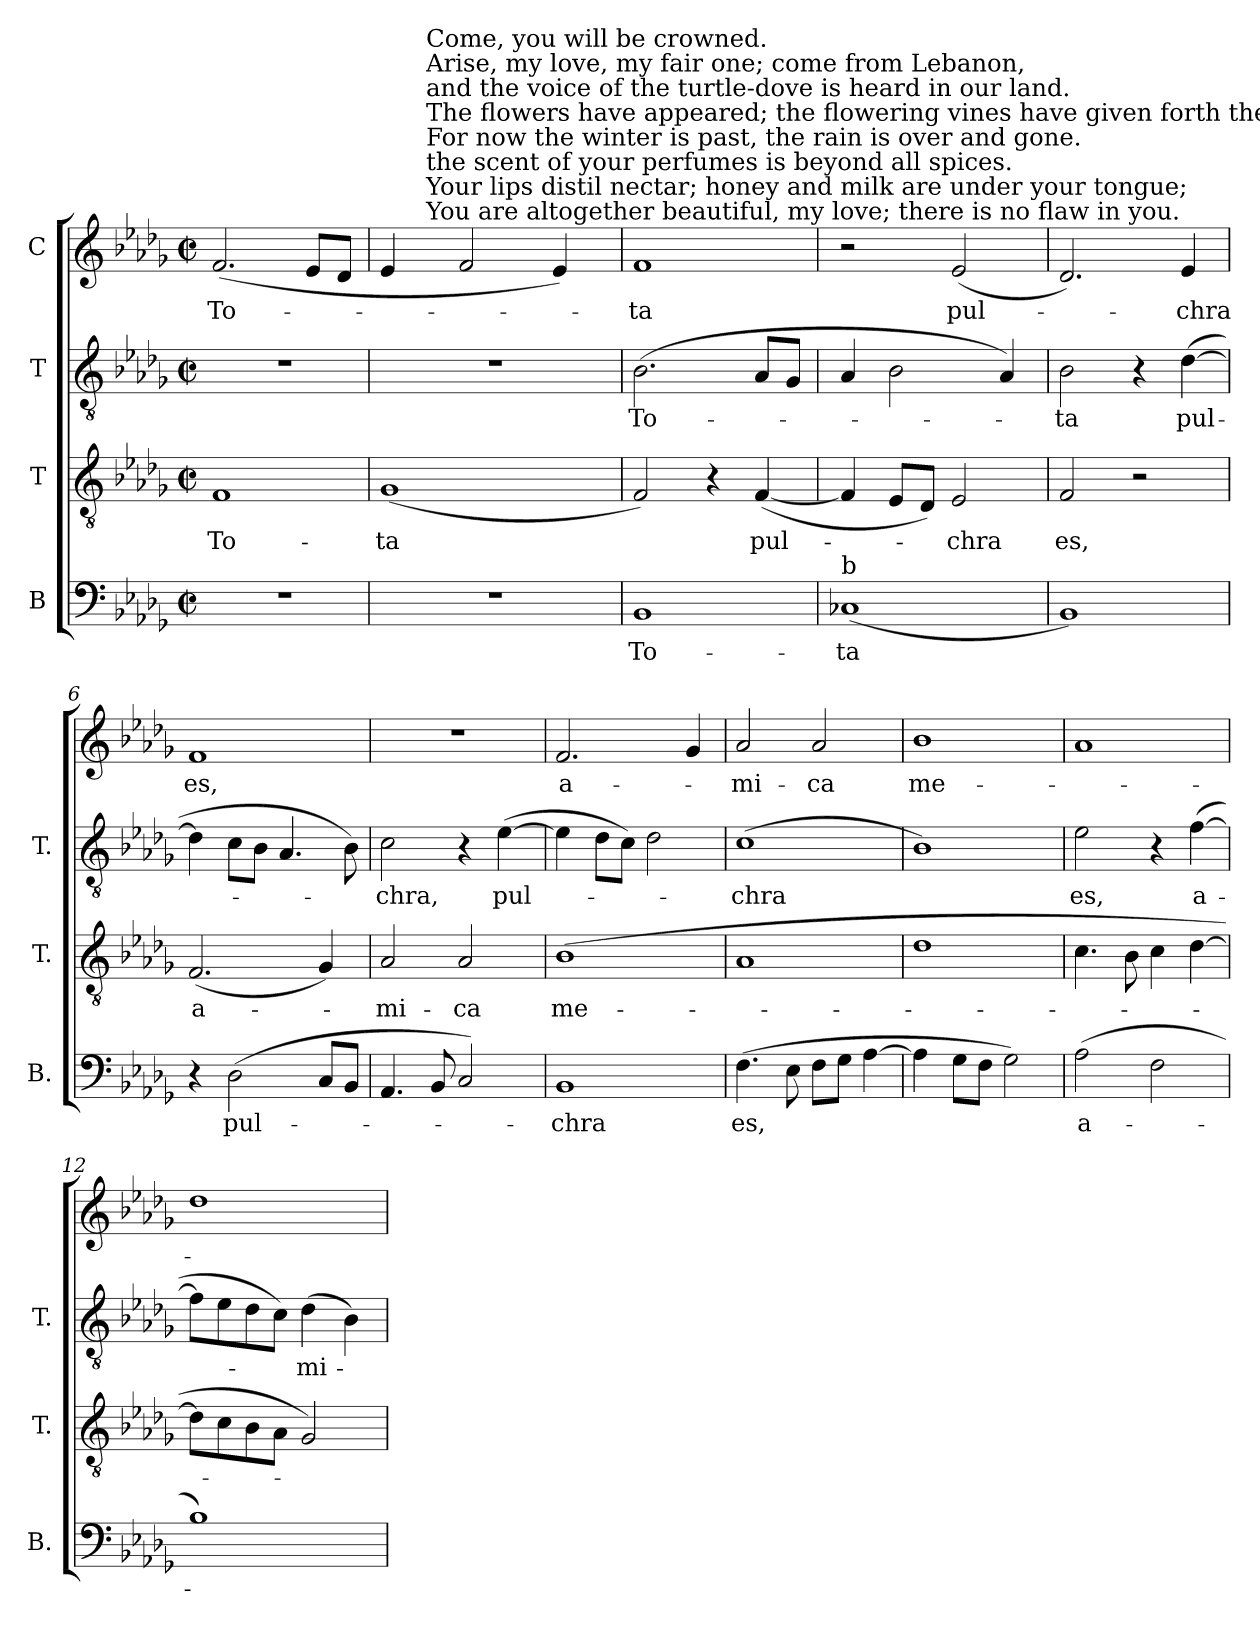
**kern	**text	**kern	**text	**kern	**text	**kern	**text
*part4	*part4	*part3	*part3	*part2	*part2	*part1	*part1
*staff4	*staff4	*staff3	*staff3	*staff2	*staff2	*staff1	*staff1
*I"B	*	*I"T	*	*I"T	*	*I"C	*
*I'B.	*	*I'T.	*	*I'T.	*	*	*
!!LO:PB:g=z
*clefF4	*	*clefGv2	*	*clefGv2	*	*clefG2	*
*	*	*ITrd7c12	*	*ITrd7c12	*	*	*
*k[b-e-a-d-g-]	*	*k[b-e-a-d-g-]	*	*k[b-e-a-d-g-]	*	*k[b-e-a-d-g-]	*
*b-:	*	*b-:	*	*b-:	*	*b-:	*
*M2/2	*	*M2/2	*	*M2/2	*	*M2/2	*
*met(c|)	*	*met(c|)	*	*met(c|)	*	*met(c|)	*
=1	=1	=1	=1	=1	=1	=1	=1
!	!	!	!LO:LY:b:color=#000000	!	!	!	!
!	!	!	!	!	!	!	!LO:LY:b:color=#000000
1r	.	1FFi	To-	1r	.	(2.fi/	To-
.	.	.	.	.	.	8e-i/L	.
.	.	.	.	.	.	8d-i/J	.
=2	=2	=2	=2	=2	=2	=2	=2
!	!	!	!LO:LY:b:color=#000000	!	!	!	!
*	*	*	*	*	*	*^	*
1r	.	(1GG-i	-ta	1r	.	4e-i/	16ryy	.
.	.	.	.	.	.	.	32ryy	.
.	.	.	.	.	.	.	64ryy	.
.	.	.	.	.	.	.	512ryy	.
!	!	!	!	!	!	!	!LO:TX:a:t=You are altogether beautiful, my love; there is no flaw in you.	!
!	!	!	!	!	!	!	!LO:TX:t=Your lips distil nectar; honey and milk are under your tongue;	!
!	!	!	!	!	!	!	!LO:TX:t=the scent of your perfumes is beyond all spices.	!
!	!	!	!	!	!	!	!LO:TX:t=For now the winter is past, the rain is over and gone.	!
!	!	!	!	!	!	!	!LO:TX:t=The flowers have appeared; the flowering vines have given forth their fragrance,	!
!	!	!	!	!	!	!	!LO:TX:t=and the voice of the turtle-dove is heard in our land.	!
!	!	!	!	!	!	!	!LO:TX:t=Arise, my love, my fair one; come from Lebanon,	!
!	!	!	!	!	!	!	!LO:TX:t=Come, you will be crowned.	!
.	.	.	.	.	.	.	2ryy	.
.	.	.	.	.	.	2fi/	.	.
.	.	.	.	.	.	.	4ryy	.
.	.	.	.	.	.	4e-i/)	.	.
.	.	.	.	.	.	.	8ryy	.
.	.	.	.	.	.	.	128..ryy	.
*	*	*	*	*	*	*v	*v	*
=3	=3	=3	=3	=3	=3	=3	=3
*	*	*	*	*	*	*^	*
!	!LO:LY:b:color=#000000	!	!	!	!	!	!	!
*	*	*	*	*	*	*v	*v	*
*	*	*	*	*	*	*^	*
!	!	!	!	!	!LO:LY:b:color=#000000	!	!	!
*	*	*	*	*	*	*v	*v	*
*	*	*	*	*	*	*^	*
!	!	!	!	!	!	!	!	!LO:LY:b:color=#000000
*	*	*	*	*	*	*v	*v	*
1BB-i	To-	2FFi/)	.	(2.BB-i\	To-	1fi	-ta
.	.	4r	.	.	.	.	.
!	!	!	!LO:LY:b:color=#000000	!	!	!	!
.	.	([4FFi/	pul-	8AA-i/L	.	.	.
.	.	.	.	8GG-i/J	.	.	.
=4	=4	=4	=4	=4	=4	=4	=4
!LO:TX:a:t=b	!	!	!	!	!	!	!
!	!LO:LY:b:color=#000000	!	!	!	!	!	!
(1C-i	-ta	4FFi/]	.	4AA-i/	.	2r	.
.	.	8EE-i/L	.	2BB-i\	.	.	.
.	.	8DD-i/J)	.	.	.	.	.
!	!	!	!LO:LY:b:color=#000000	!	!	!	!
!	!	!	!	!	!	!	!LO:LY:b:color=#000000
.	.	2EE-i/	-chra	.	.	(2e-i/	pul-
.	.	.	.	4AA-i/)	.	.	.
=5	=5	=5	=5	=5	=5	=5	=5
!	!	!	!LO:LY:b:color=#000000	!	!	!	!
!	!	!	!	!	!LO:LY:b:color=#000000	!	!
1BB-i)	.	2FFi/	es,	2BB-i\	-ta	2.d-i/)	.
.	.	2r	.	4r	.	.	.
!	!	!	!	!	!LO:LY:b:color=#000000	!	!
!	!	!	!	!	!	!	!LO:LY:b:color=#000000
.	.	.	.	([4D-i\	pul-	4e-i/	-chra
=6	=6	=6	=6	=6	=6	=6	=6
!	!	!	!LO:LY:b:color=#000000	!	!	!	!
!	!	!	!	!	!	!	!LO:LY:b:color=#000000
4r	.	(2.FFi/	a-	4D-i\]	.	1fi	es,
!	!LO:LY:b:color=#000000	!	!	!	!	!	!
(2D-i\	pul-	.	.	8Ci\L	.	.	.
.	.	.	.	8BB-i\J	.	.	.
.	.	.	.	4.AA-i/	.	.	.
8Ci/L	.	4GG-i/)	.	.	.	.	.
8BB-i/J	.	.	.	8BB-i\)	.	.	.
!!LO:LB:g=z
=7	=7	=7	=7	=7	=7	=7	=7
!	!	!	!LO:LY:b:color=#000000	!	!	!	!
!	!	!	!	!	!LO:LY:b:color=#000000	!	!
4.AA-i/	.	2AA-i/	-mi-	2Ci\	-chra,	1r	.
8BB-i/	.	.	.	.	.	.	.
!	!	!	!LO:LY:b:color=#000000	!	!	!	!
2Ci/)	.	2AA-i/	-ca	4r	.	.	.
!	!	!	!	!	!LO:LY:b:color=#000000	!	!
.	.	.	.	([4E-i\	pul-	.	.
=8	=8	=8	=8	=8	=8	=8	=8
!	!LO:LY:b:color=#000000	!	!	!	!	!	!
!	!	!	!LO:LY:b:color=#000000	!	!	!	!
!	!	!	!	!	!	!	!LO:LY:b:color=#000000
1BB-i	-chra	(1BB-i	me-	4E-i\]	.	2.fi/	a-
.	.	.	.	8D-i\L	.	.	.
.	.	.	.	8Ci\J)	.	.	.
.	.	.	.	2D-i\	.	.	.
.	.	.	.	.	.	4g-i/	.
=9	=9	=9	=9	=9	=9	=9	=9
!	!LO:LY:b:color=#000000	!	!	!	!	!	!
!	!	!	!	!	!LO:LY:b:color=#000000	!	!
!	!	!	!	!	!	!	!LO:LY:b:color=#000000
(4.Fi\	es,	1AA-i	.	(1Ci	-chra	2a-i/	-mi-
8E-i\	.	.	.	.	.	.	.
!	!	!	!	!	!	!	!LO:LY:b:color=#000000
8Fi\L	.	.	.	.	.	2a-i/	-ca
8G-i\J	.	.	.	.	.	.	.
[4A-i\	.	.	.	.	.	.	.
=10	=10	=10	=10	=10	=10	=10	=10
!	!	!	!	!	!	!	!LO:LY:b:color=#000000
4A-i\]	.	1D-i	.	1BB-i)	.	1b-i	me-
8G-i\L	.	.	.	.	.	.	.
8Fi\J	.	.	.	.	.	.	.
2G-i\)	.	.	.	.	.	.	.
=11	=11	=11	=11	=11	=11	=11	=11
!	!LO:LY:b:color=#000000	!	!	!	!	!	!
!	!	!	!	!	!LO:LY:b:color=#000000	!	!
(2A-i\	a-	4.Ci\	.	2E-i\	es,	1a-i	.
.	.	8BB-i\	.	.	.	.	.
2Fi\	.	4Ci\	.	4r	.	.	.
!	!	!	!	!	!LO:LY:b:color=#000000	!	!
.	.	[4D-i\	.	([4Fi\	a-	.	.
=12	=12	=12	=12	=12	=12	=12	=12
1B-i)	.	8D-i\L]	.	8Fi\L]	.	1dd-i	.
.	.	8Ci\	.	8E-i\	.	.	.
.	.	8BB-i\	.	8D-i\	.	.	.
.	.	8AA-i\J	.	8Ci\J)	.	.	.
!	!	!	!	!	!LO:LY:b:color=#000000	!	!
.	.	2GG-i/)	.	(4D-i\	-mi-	.	.
.	.	.	.	4BB-i\)	.	.	.
=	=	=	=	=	=	=	=
*-	*-	*-	*-	*-	*-	*-	*-
